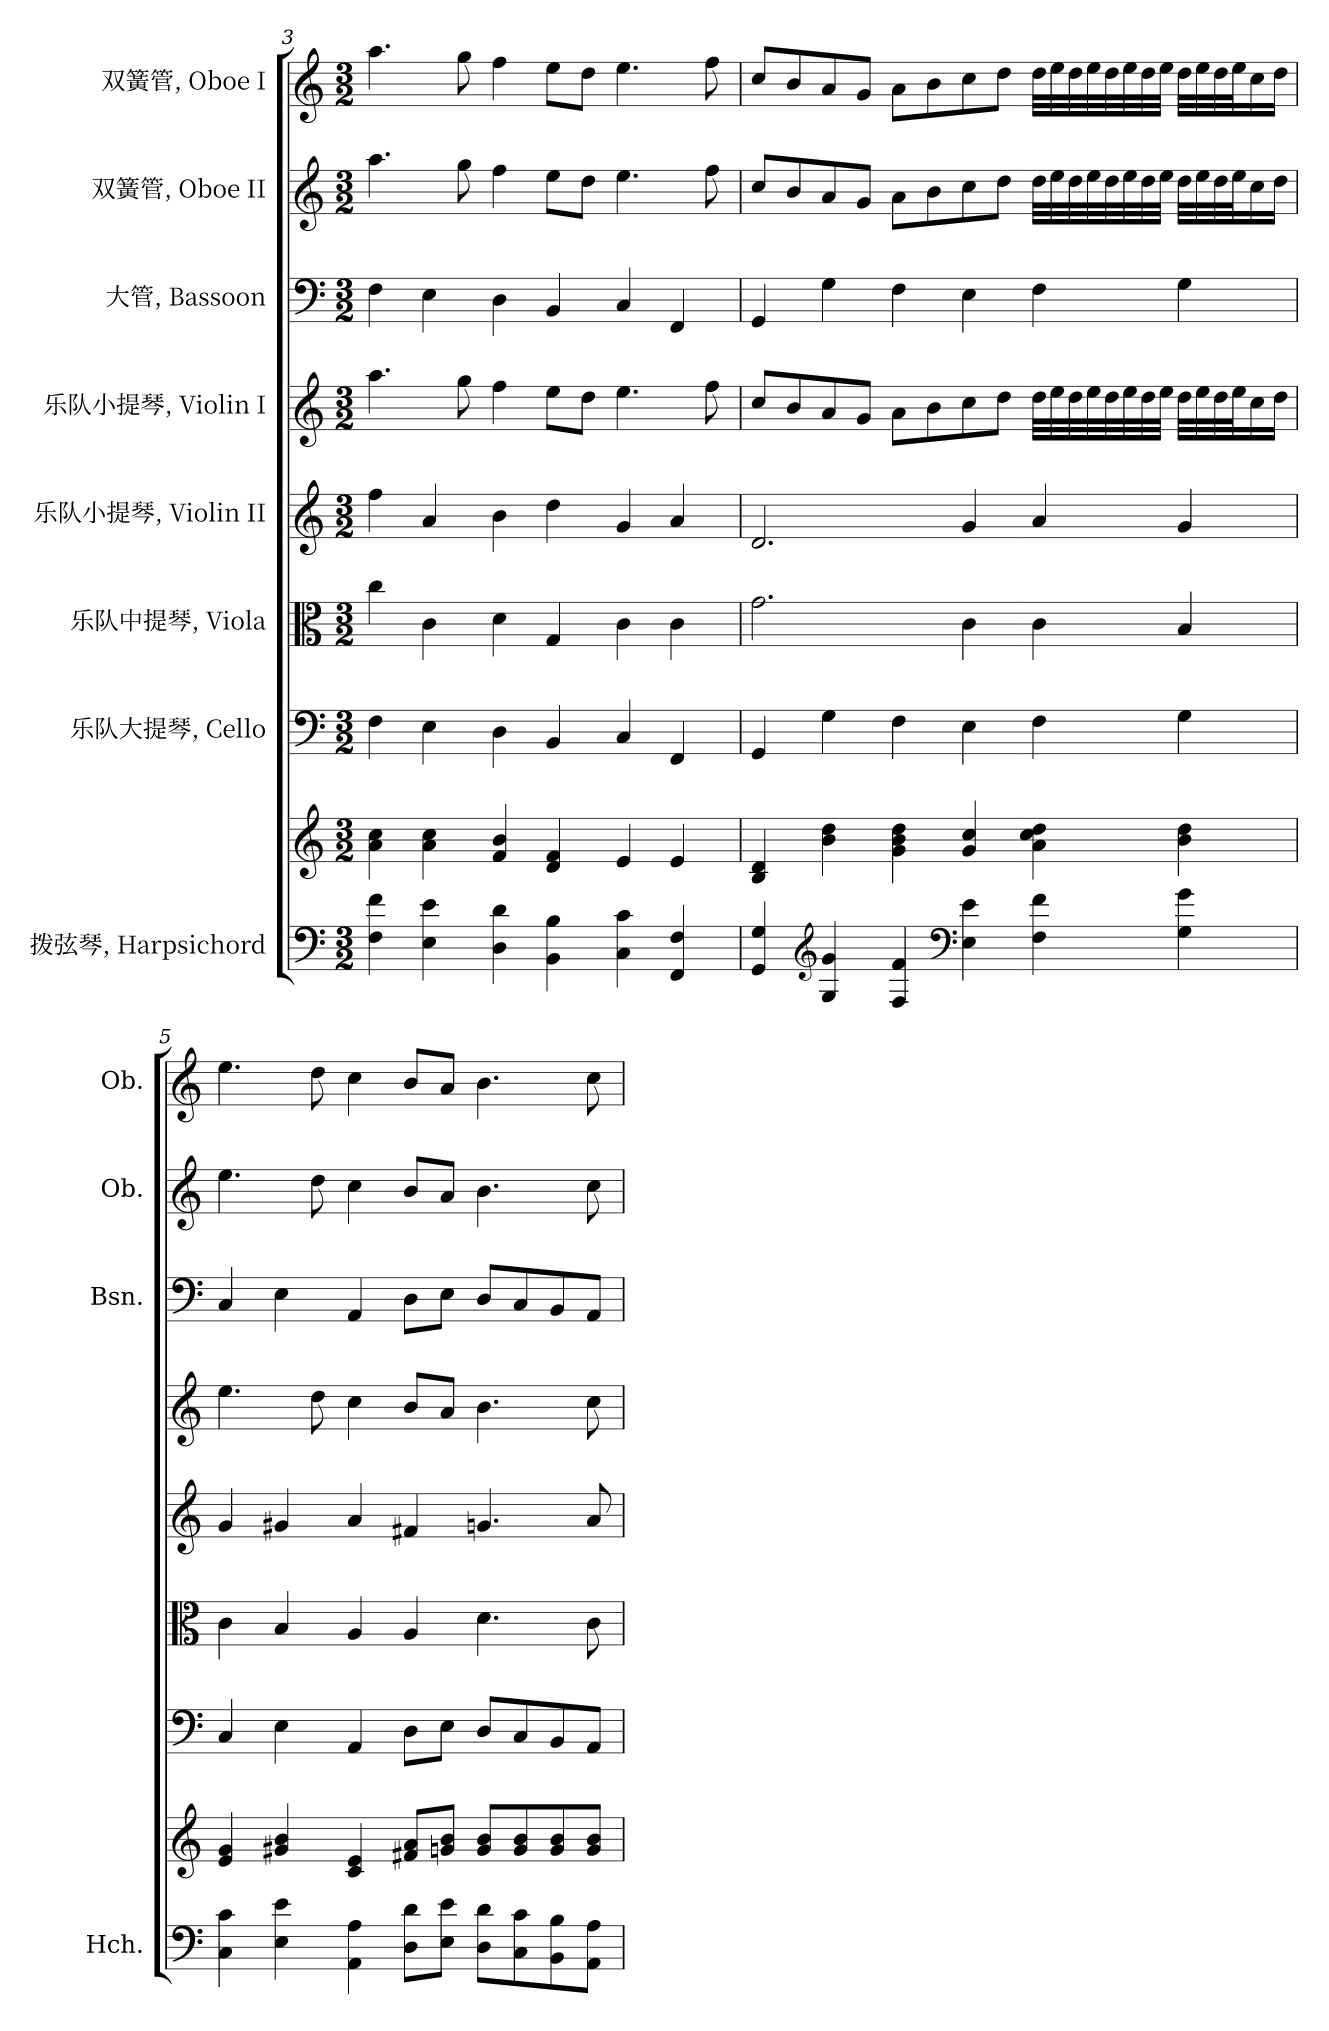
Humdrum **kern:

**kern	**kern	**kern	**kern	**kern	**kern	**kern	**kern	**kern
*part8	*part8	*part7	*part6	*part5	*part4	*part3	*part2	*part1
*staff9	*staff8	*staff7	*staff6	*staff5	*staff4	*staff3	*staff2	*staff1
*I"拨弦琴, Harpsichord	*	*I"乐队大提琴, Cello	*I"乐队中提琴, Viola	*I"乐队小提琴, Violin II	*I"乐队小提琴, Violin I	*I"大管, Bassoon	*I"双簧管, Oboe II	*I"双簧管, Oboe I
*I'Hch.	*	*	*	*	*	*I'Bsn.	*I'Ob.	*I'Ob.
*clefF4	*clefG2	*clefF4	*clefC3	*clefG2	*clefG2	*clefF4	*clefG2	*clefG2
*k[]	*k[]	*k[]	*k[]	*k[]	*k[]	*k[]	*k[]	*k[]
*M3/2	*M3/2	*M3/2	*M3/2	*M3/2	*M3/2	*M3/2	*M3/2	*M3/2
=3	=3	=3	=3	=3	=3	=3	=3	=3
4F\ 4f\	4a\ 4cc\	4F\	4cc\	4ff\	4.aa\	4F\	4.aa\	4.aa\
4E\ 4e\	4a\ 4cc\	4E\	4c\	4a/	.	4E\	.	.
.	.	.	.	.	8gg\	.	8gg\	8gg\
4D\ 4d\	4f/ 4b/	4D\	4d\	4b\	4ff\	4D\	4ff\	4ff\
4BB\ 4B\	4d/ 4f/	4BB/	4G/	4dd\	8ee\L	4BB/	8ee\L	8ee\L
.	.	.	.	.	8dd\J	.	8dd\J	8dd\J
4C\ 4c\	4e/	4C/	4c\	4g/	4.ee\	4C/	4.ee\	4.ee\
4FF/ 4F/	4e/	4FF/	4c\	4a/	.	4FF/	.	.
.	.	.	.	.	8ff\	.	8ff\	8ff\
!!LO:PB:g=z
=4	=4	=4	=4	=4	=4	=4	=4	=4
4GG/ 4G/	4B/ 4d/	4GG/	2.g\	2.d/	8cc/L	4GG/	8cc/L	8cc/L
.	.	.	.	.	8b/	.	8b/	8b/
*clefG2	*	*	*	*	*	*	*	*
4G/ 4g/	4b\ 4dd\	4G\	.	.	8a/	4G\	8a/	8a/
.	.	.	.	.	8g/J	.	8g/J	8g/J
4F/ 4f/	4g\ 4b\ 4dd\	4F\	.	.	8a\L	4F\	8a\L	8a\L
.	.	.	.	.	8b\	.	8b\	8b\
*clefF4	*	*	*	*	*	*	*	*
4E\ 4e\	4g/ 4cc/	4E\	4c\	4g/	8cc\	4E\	8cc\	8cc\
.	.	.	.	.	8dd\J	.	8dd\J	8dd\J
4F\ 4f\	4a\ 4cc\ 4dd\	4F\	4c\	4a/	32dd\LLL	4F\	32dd\LLL	32dd\LLL
.	.	.	.	.	32ee\	.	32ee\	32ee\
.	.	.	.	.	32dd\	.	32dd\	32dd\
.	.	.	.	.	32ee\	.	32ee\	32ee\
.	.	.	.	.	32dd\	.	32dd\	32dd\
.	.	.	.	.	32ee\	.	32ee\	32ee\
.	.	.	.	.	32dd\	.	32dd\	32dd\
.	.	.	.	.	32ee\JJJ	.	32ee\JJJ	32ee\JJJ
4G\ 4g\	4b\ 4dd\	4G\	4B/	4g/	32dd\LLL	4G\	32dd\LLL	32dd\LLL
.	.	.	.	.	32ee\	.	32ee\	32ee\
.	.	.	.	.	32dd\	.	32dd\	32dd\
.	.	.	.	.	32ee\J	.	32ee\J	32ee\J
.	.	.	.	.	16cc\	.	16cc\	16cc\
.	.	.	.	.	16dd\JJ	.	16dd\JJ	16dd\JJ
=5	=5	=5	=5	=5	=5	=5	=5	=5
4C\ 4c\	4e/ 4g/	4C/	4c\	4g/	4.ee\	4C/	4.ee\	4.ee\
4E\ 4e\	4g#X/ 4b/	4E\	4B/	4g#X/	.	4E\	.	.
.	.	.	.	.	8dd\	.	8dd\	8dd\
4AA\ 4A\	4c/ 4e/	4AA/	4A/	4a/	4cc\	4AA/	4cc\	4cc\
8D\ 8d\L	8f#X/ 8a/L	8D\L	4A/	4f#X/	8b/L	8D\L	8b/L	8b/L
8E\ 8e\J	8gn/ 8b/J	8E\J	.	.	8a/J	8E\J	8a/J	8a/J
8D\ 8d\L	8g/ 8b/L	8D/L	4.d\	4.gn/	4.b\	8D/L	4.b\	4.b\
8C\ 8c\	8g/ 8b/	8C/	.	.	.	8C/	.	.
8BB\ 8B\	8g/ 8b/	8BB/	.	.	.	8BB/	.	.
8AA\ 8A\J	8g/ 8b/J	8AA/J	8c\	8a/	8cc\	8AA/J	8cc\	8cc\
=	=	=	=	=	=	=	=	=
*-	*-	*-	*-	*-	*-	*-	*-	*-
